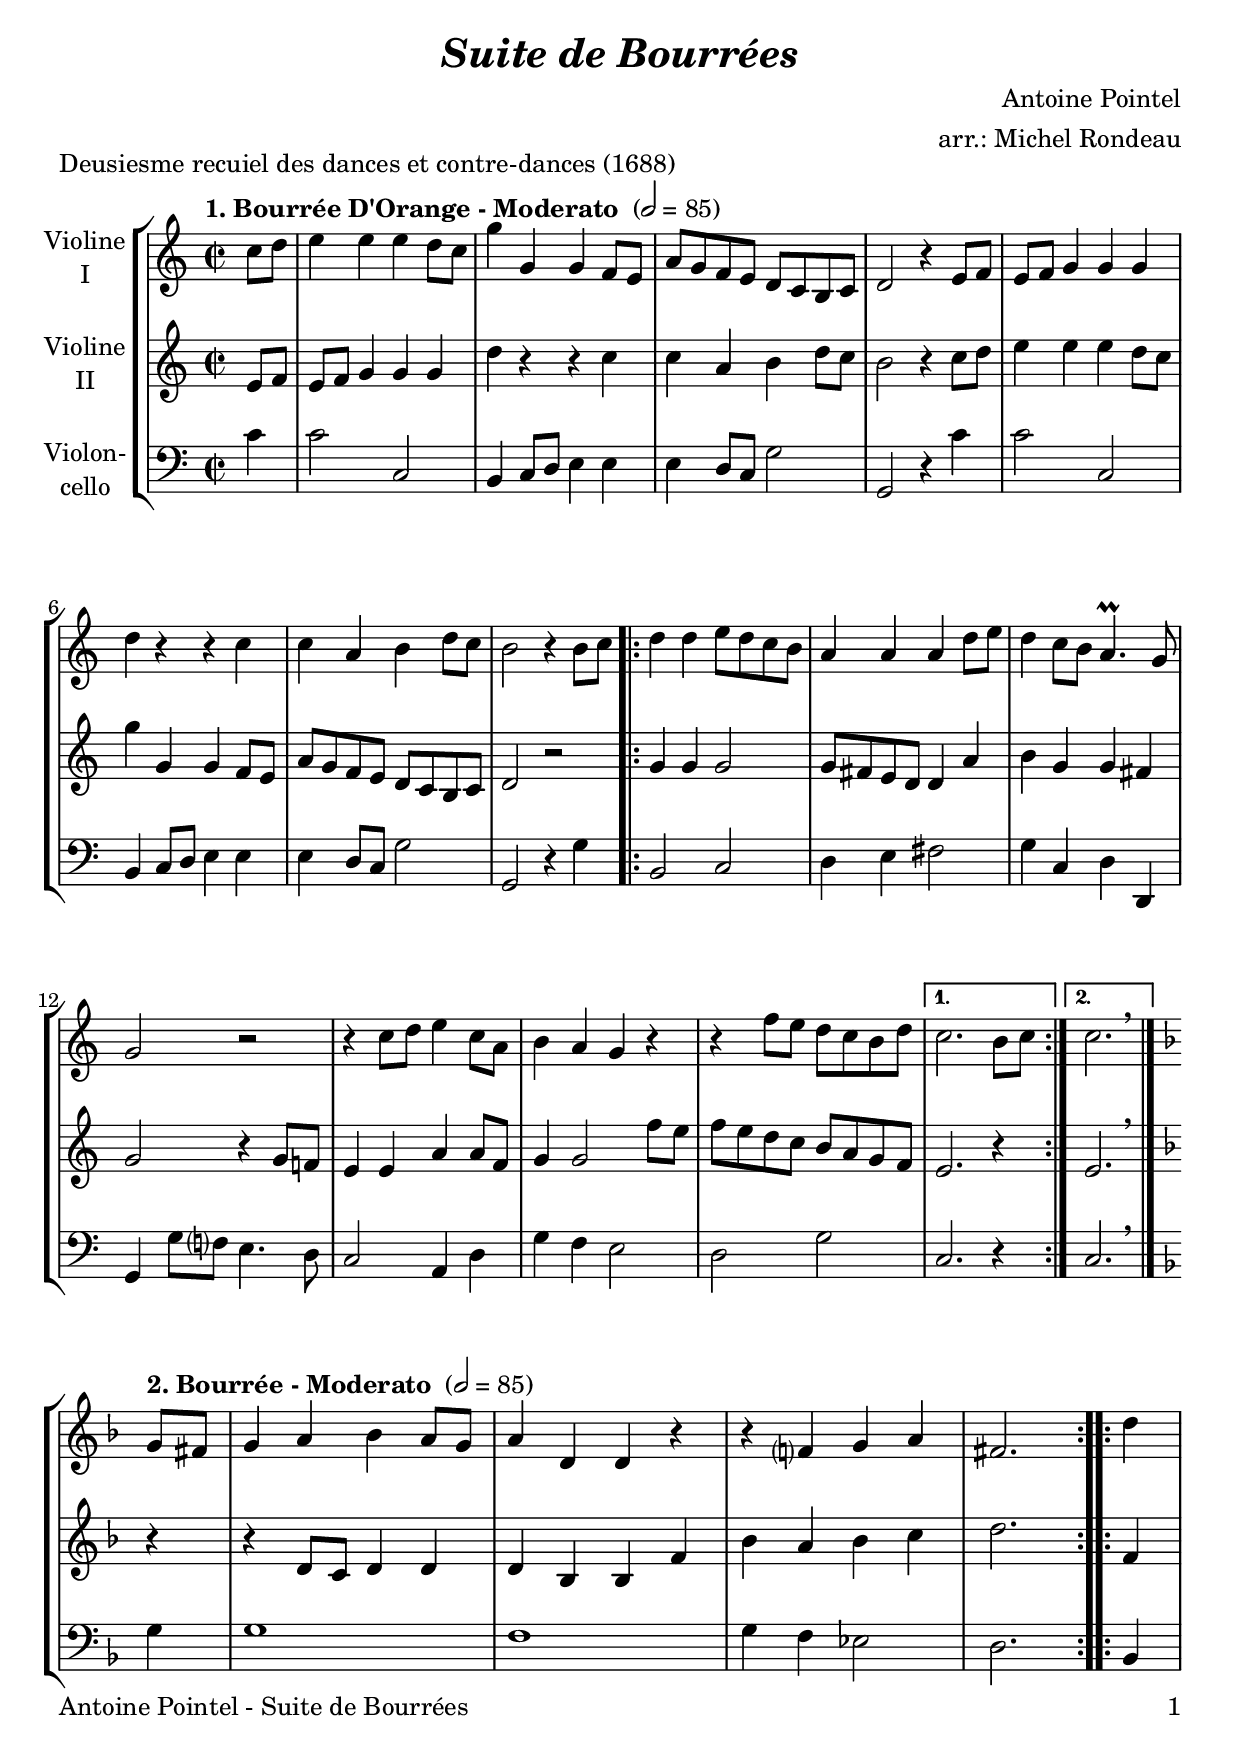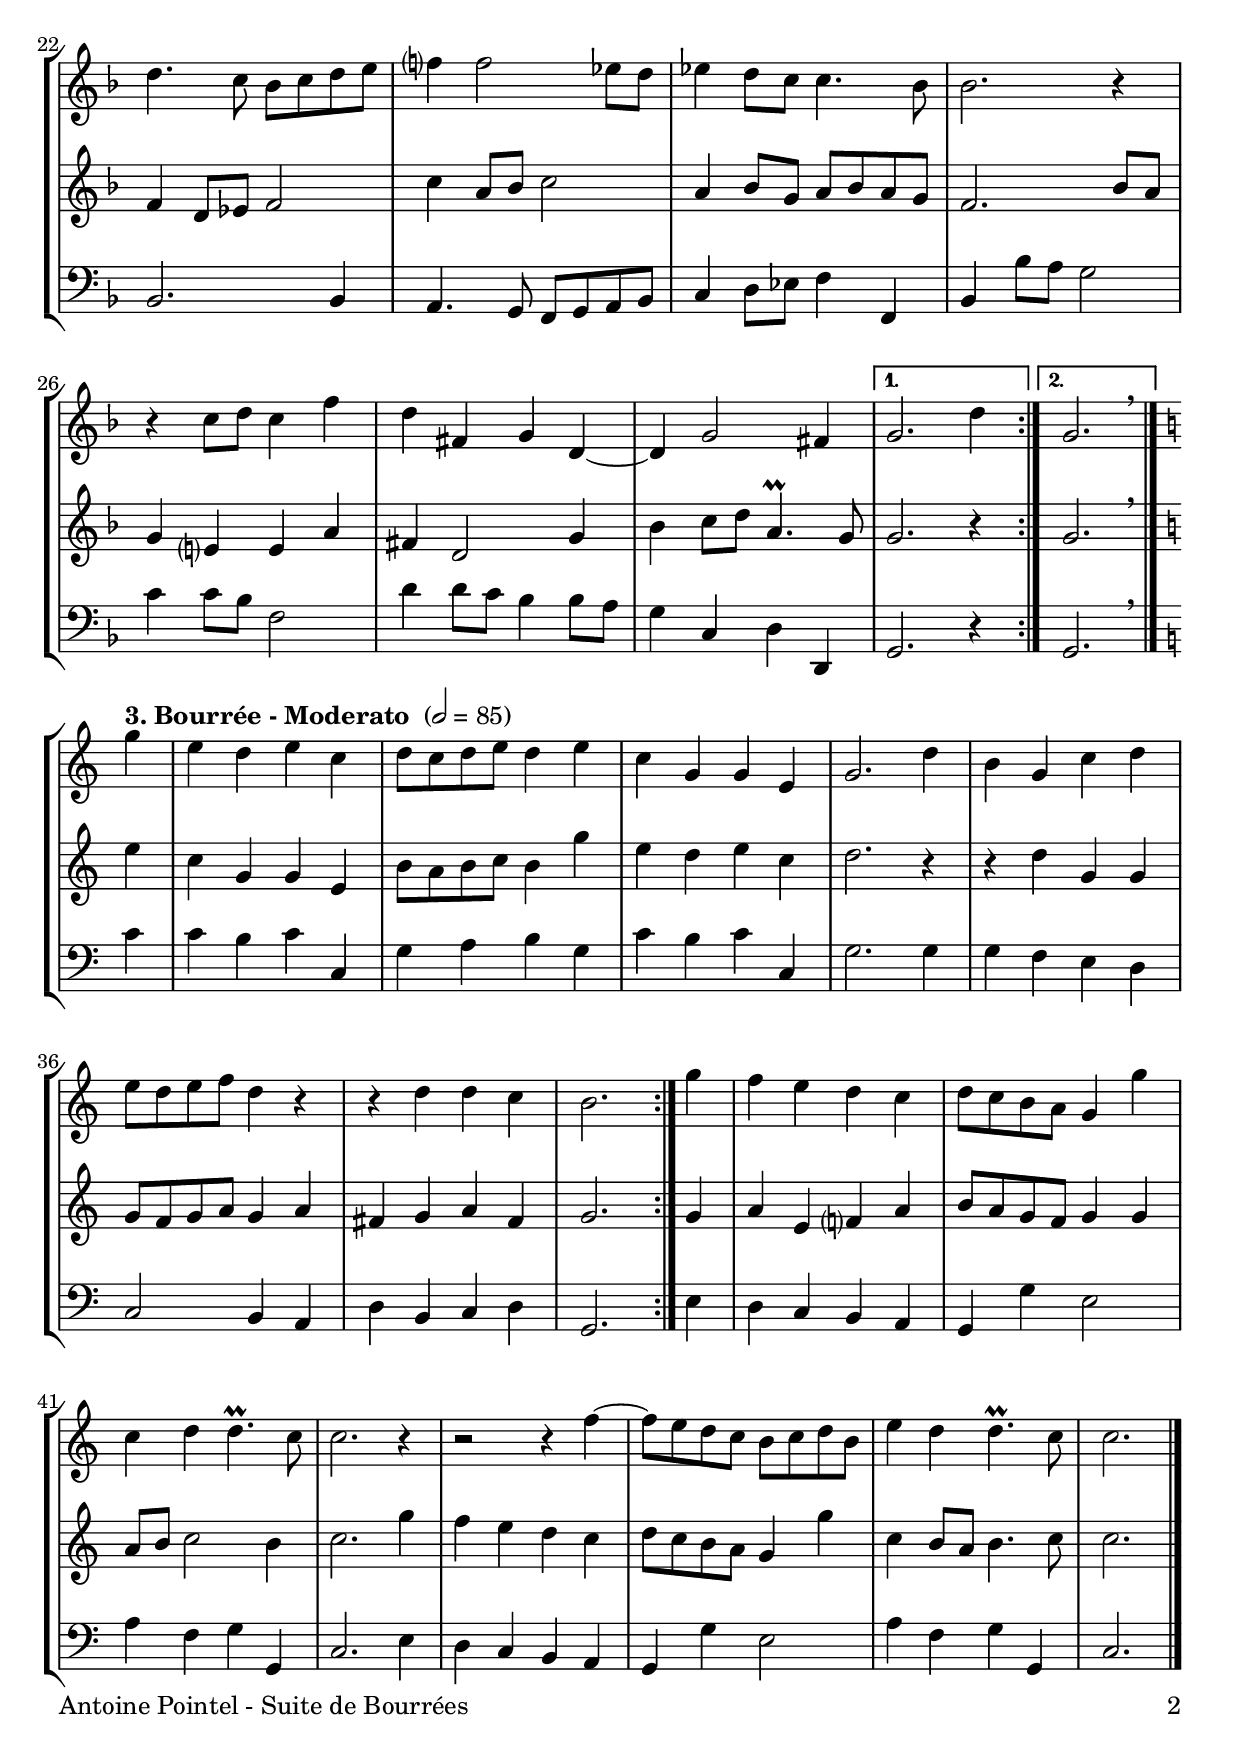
\version "2.22.0"
\include "deutsch.ly"
  
#(set-global-staff-size 22)

\header {
  title     = \markup \bold \italic "Suite de Bourrées"
  composer  = "Antoine Pointel"
  arranger  = "arr.: Michel Rondeau"
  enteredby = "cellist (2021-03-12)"
  piece     = "Deusiesme recuiel des dances et contre-dances (1688)"
}

voiceconsts = {
  \key c \major
  \time 2/2
  \clef "treble"
% \numericTimeSignature
  % Set default beaming for all staves
%  \set Timing.beamExceptions = #'()
%  \set Timing.baseMoment     = #(ly:make-moment 1 4)
%  \set Timing.beatStructure  = #'(1 1 1)
}

introa = {        \tempo "1. Bourrée D'Orange - Moderato " 2=85 }
introb = { \break \tempo "2. Bourrée - Moderato " 2=85 \key f \major }
introc = { \break \tempo "3. Bourrée - Moderato " 2=85 \key c \major }

mivl = "violin"
miba = "cello"

va = \relative c'' {
  \voiceconsts

  \introa
  \partial 4 c8 d
  e4 e e d8 c
  g'4 g, g f8 e
  a g f e d c h c
  d2 r4 e8 f
  e f g4 g g

  d' r r c
  c a h d8 c
  h2 r4 h8 c
  \repeat volta 2 {
    d4 d e8 d c h
    a4 a a d8 e
    d4 c8 h a4.\prall g8

    g2 r
    r4 c8 d e4 c8 a
    h4 a g r
    r f'8 e d c h d
  }
  \alternative {
    { c2. h8 c }
    { c2. \breathe }
  } \bar "|."

  \introb
  \repeat volta 2 {
    g8 fis
    g4 a b a8 g
    a4 d, d r
    r f? g a
    fis2.
  }  
  \repeat volta 2 {
    d'4
    d4. c8 b c d e

    f?4 f2 es8 d
    es4 d8 c c4. b8
    b2. r4
    r c8 d c4 f
    d fis, g d~

    d g2 fis4
  }  
  \alternative {
    { g2. d'4 }
    { g,2. \breathe }
  } \bar "|."

  \introc
  \repeat volta 2 {
    g'4
    e d e c
    d8 c d e d4 e
    c g g e

    g2. d'4
    h g c d
    e8 d e f d4 r
    r d d c
    h2.
  }
  g'4
  f e d c
  d8 c h a g4 g'

  c, d d4.\prall c8
  c2. r4
  r2 r4 f~
  f8 e d c h c d h
  e4 d d4.\prall c8
  c2. \bar "|."
}

vb = \relative c' {
  \voiceconsts

  \introa
  \partial 4 e8 f
  e f g4 g g
  d' r r c
  c a h d8 c
  h2 r4 c8 d
  e4 e e d8 c

  g'4 g, g f8 e
  a g f e d c h c
  d2 r
  
  \repeat volta 2 {
    g4 g g2
    g8 fis e d d4 a'
    h g g fis

    g2 r4 g8 f!
    e4 e a a8 f
    g4 g2 f'8 e
    f e d c h a g f
  }
  \alternative {
    { e2. r4 }
    { e2. \breathe }
  } \bar "|."

  \introb
  \repeat volta 2 {
    r4
    r d8 c d4 d
    d b b f'
    b a b c
    d2.
  }  
  \repeat volta 2 {
    f,4
    f d8 es f2

    c'4 a8 b c2
    a4 b8 g a b a g
    f2. b8 a
    g4 e? e a
    fis d2 g4

    b c8 d a4.\prall g8
  }  
  \alternative {
    { g2. r4 }
    { g2. \breathe }
  } \bar "|."

  \introc
  \repeat volta 2 {
    e'4
    c g g e
    h'8 a h c h4 g'
    e d e c

    d2. r4
    r d g, g
    g8 f g a g4 a
    fis g a fis
    g2.
  }
  g4
  a e f? a
  h8 a g f g4 g

  a8 h c2 h4
  c2. g'4
  f e d c
  d8 c h a g4 g'
  c, h8 a h4. c8
  c2. \bar "|."
}

vc = \relative c' {
  \voiceconsts
  \clef "bass"
  
  \introa
  \partial 4 c4
  c2 c,
  h4 c8 d e4 e
  e d8 c g'2
  g, r4 c'
  c2 c,

  h4 c8 d e4 e
  e d8 c g'2
  g, r4 g'
  \repeat volta 2 {
    h,2 c
    d4 e fis2
    g4 c, d d,

    g g'8 f? e4. d8
    c2 a4 d
    g f e2
    d g
  }
  \alternative {
    { c,2. r4 }
    { c2. \breathe }
  }

  \introb
  \repeat volta 2 {
    g'4
    g1
    f
    g4 f es2
    d2.
  }  
  \repeat volta 2 {
    b4
    b2. b4

    a4. g8 f g a b
    c4 d8 es f4 f,
    b b'8 a g2
    c4 c8 b f2
    d'4 d8 c b4 b8 a

    g4 c, d d,
  }  
  \alternative {
    { g2. r4 }
    { g2. \breathe }
  } \bar "|."

  \introc
  \repeat volta 2 {
    c'4
    c h c c,
    g' a h g
    c h c c,

    g'2. g4
    g f e d
    c2 h4 a
    d h c d
    g,2.
  }
  e'4
  d c h a
  g g' e2

  a4 f g g,
  c2. e4
  d c h a
  g g' e2
  a4 f g g,
  c2. \bar "|."
}


music = \new StaffGroup <<
      \new Staff {
	\set Staff.midiInstrument = \mivl
	\set Staff.instrumentName = \markup \center-column { "Violine" "I" }
	\transpose c c { \va }
      }
      
      \new Staff {
	\set Staff.midiInstrument = \mivl
	\set Staff.instrumentName = \markup \center-column { "Violine" "II" }
	\transpose c c { \vb }
      }
      
      \new Staff {
	\set Staff.midiInstrument = \miba
	\set Staff.instrumentName = \markup \center-column { "Violon-" "cello" }
	\transpose c c { \vc }
      }
>>

\book {
   \paper {
    print-page-number = ##t
    print-first-page-number = ##t
    ragged-last-bottom = ##f
    oddHeaderMarkup = \markup \null
    evenHeaderMarkup = \markup \null
    oddFooterMarkup = \markup {
      \fill-line {
        \on-the-fly #print-page-number-check-first
        "Antoine Pointel - Suite de Bourrées" \fromproperty #'page:page-number-string
      }
    }
    evenFooterMarkup = \oddFooterMarkup
  } \score {
    \music
    \layout {}
  }

  \score {
    \unfoldRepeats \music

    \midi {
      \context {
        \Score
      }
    }
  }
}